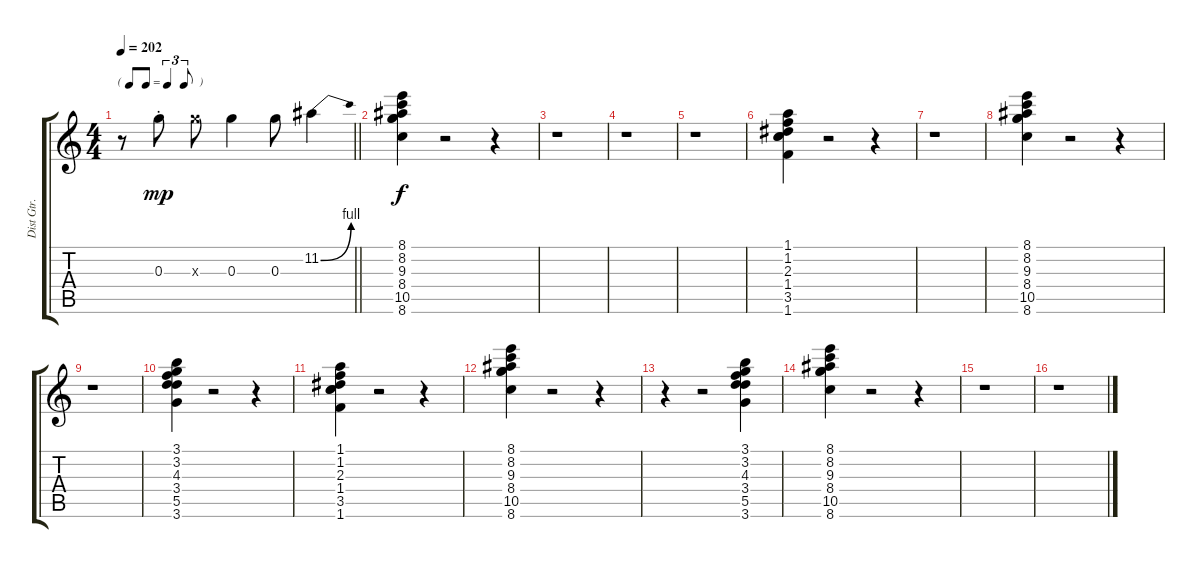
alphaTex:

\track ("Dist Gtr." "Dist Gtr.") {instrument distortionguitar}
\staff {score tabs}
\tuning (E4 B3 G4 D4 A3 E3) {hide}
\ts (4 4)
\tf triplet8th
\tempo 202
\clef g2
\barLineRight lightlight
\ks c
r.8{dy mp} 0.3{st}.8 0.3{x}.8 0.3.4 0.3.8 11.2{be (bend 0 0 60 4)}.4 |
(8.1 8.2 9.3 8.4 10.5 8.6).4{dy f} r.2 r.4 |
r.1 |
r.1 |
r.1 |
(1.1 1.2 2.3 1.4 3.5 1.6).4 r.2 r.4 |
r.1 |
(8.1 8.2 9.3 8.4 10.5 8.6).4 r.2 r.4 |
r.1 |
(3.1 3.2 4.3 3.4 5.5 3.6).4 r.2 r.4 |
(1.1 1.2 2.3 1.4 3.5 1.6).4 r.2 r.4 |
(8.1 8.2 9.3 8.4 10.5 8.6).4 r.2 r.4 |
r.4 r.2 (3.1 3.2 4.3 3.4 5.5 3.6).4 |
(8.1 8.2 9.3 8.4 10.5 8.6).4 r.2 r.4 |
r.1 |
r.1
